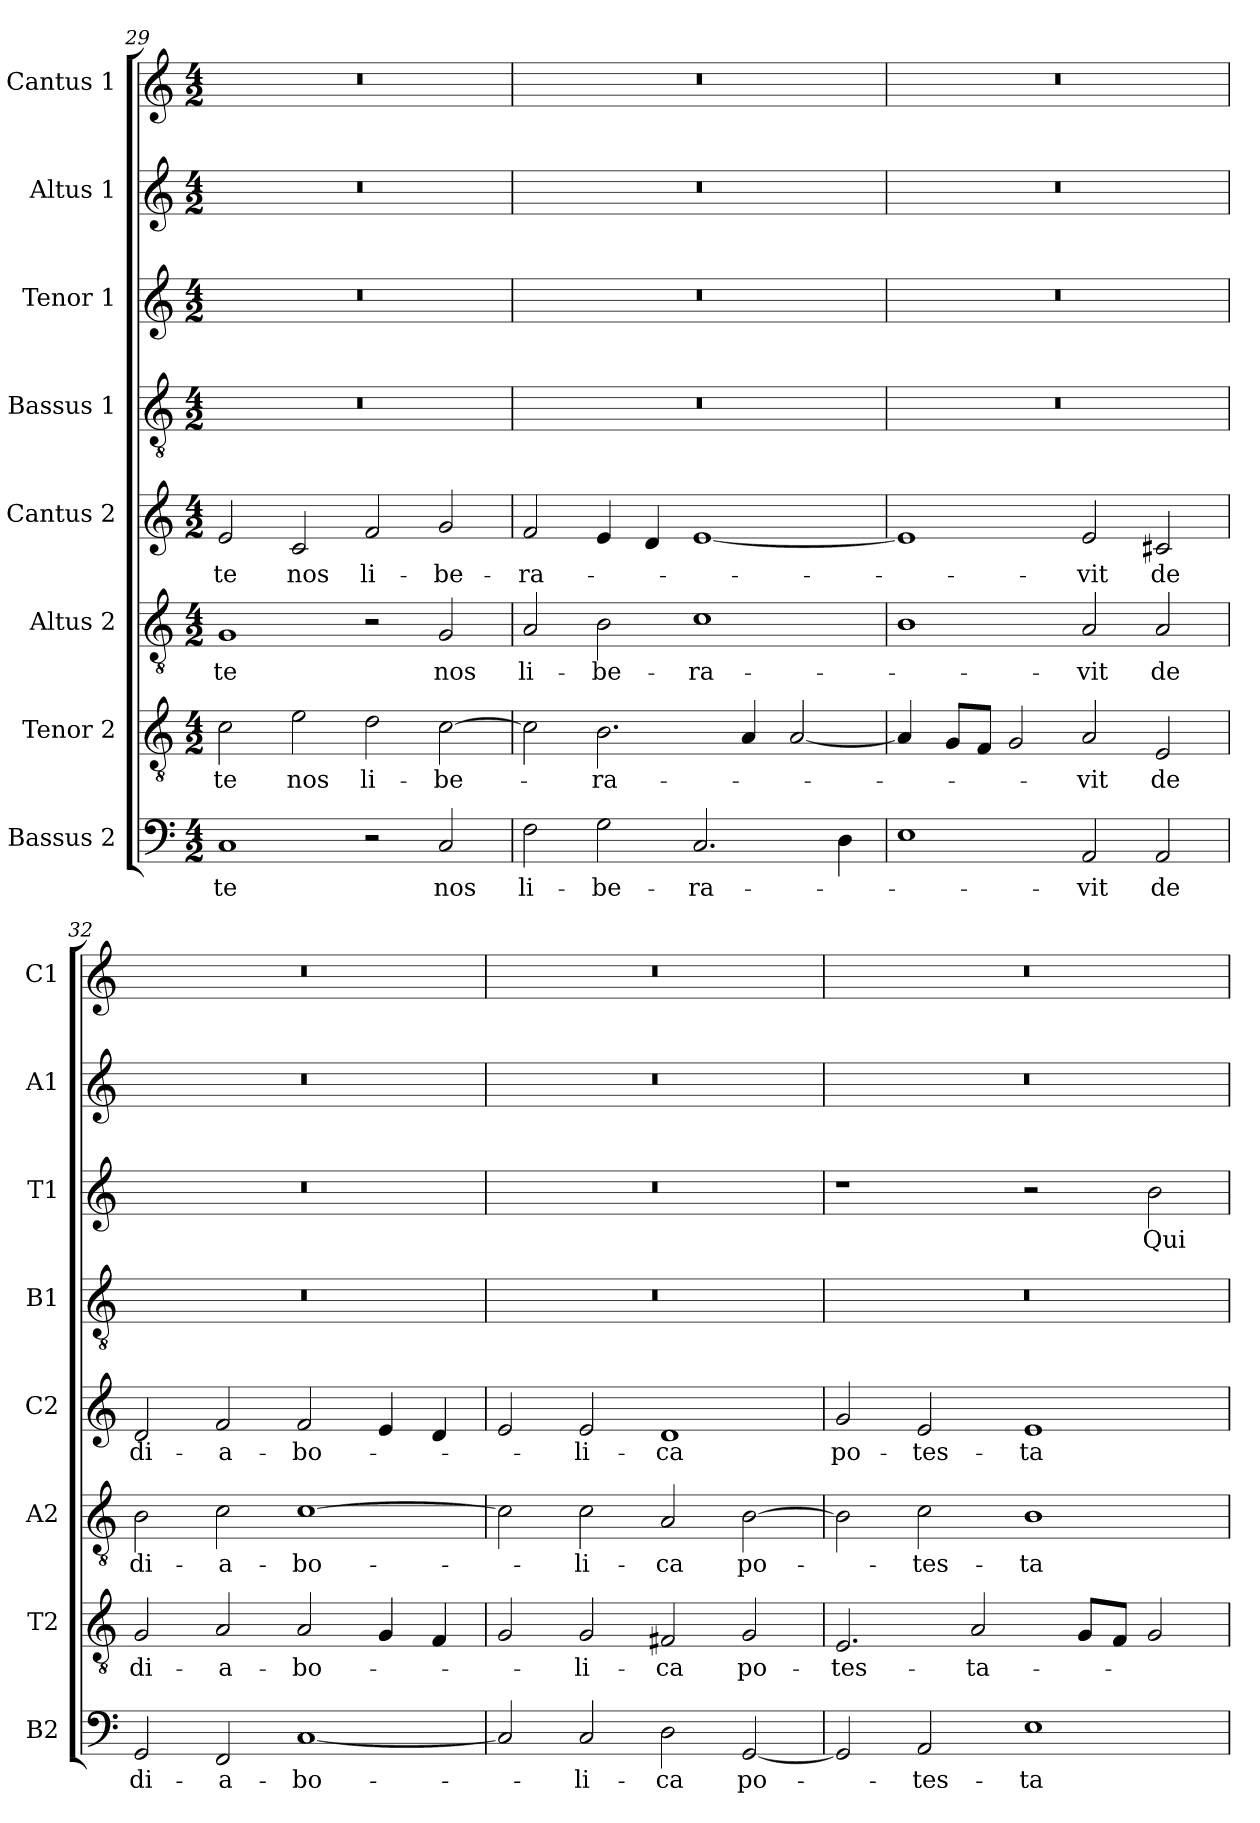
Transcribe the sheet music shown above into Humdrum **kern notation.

**kern	**text	**kern	**text	**kern	**text	**kern	**text	**kern	**kern	**text	**kern	**kern
*part8	*part8	*part7	*part7	*part6	*part6	*part5	*part5	*part4	*part3	*part3	*part2	*part1
*staff8	*staff8	*staff7	*staff7	*staff6	*staff6	*staff5	*staff5	*staff4	*staff3	*staff3	*staff2	*staff1
*I"Bassus 2	*	*I"Tenor 2	*	*I"Altus 2	*	*I"Cantus 2	*	*I"Bassus 1	*I"Tenor 1	*	*I"Altus 1	*I"Cantus 1
*I'B2	*	*I'T2	*	*I'A2	*	*I'C2	*	*I'B1	*I'T1	*	*I'A1	*I'C1
*clefF4	*	*clefGv2	*	*clefGv2	*	*clefG2	*	*clefGv2	*clefG2	*	*clefG2	*clefG2
*k[]	*	*k[]	*	*k[]	*	*k[]	*	*k[]	*k[]	*	*k[]	*k[]
*C:	*	*C:	*	*C:	*	*C:	*	*C:	*C:	*	*C:	*C:
*M4/2	*	*M4/2	*	*M4/2	*	*M4/2	*	*M4/2	*M4/2	*	*M4/2	*M4/2
=29	=29	=29	=29	=29	=29	=29	=29	=29	=29	=29	=29	=29
!	!LO:LY:b	!	!LO:LY:b	!	!LO:LY:b	!	!LO:LY:b	!	!	!	!	!
1C	-te	2c\	-te	1G	-te	2e/	-te	0r	0r	.	0r	0r
!	!	!	!LO:LY:b	!	!	!	!LO:LY:b	!	!	!	!	!
.	.	2e\	nos	.	.	2c/	nos	.	.	.	.	.
!	!	!	!LO:LY:b	!	!	!	!LO:LY:b	!	!	!	!	!
2r	.	2d\	li-	2r	.	2f/	li-	.	.	.	.	.
!	!LO:LY:b	!	!LO:LY:b	!	!LO:LY:b	!	!LO:LY:b	!	!	!	!	!
2C/	nos	[2c\	-be-	2G/	nos	2g/	-be-	.	.	.	.	.
=30	=30	=30	=30	=30	=30	=30	=30	=30	=30	=30	=30	=30
!	!LO:LY:b	!	!	!	!LO:LY:b	!	!LO:LY:b	!	!	!	!	!
2F\	li-	2c\]	.	2A/	li-	2f/	-ra-	0r	0r	.	0r	0r
!	!LO:LY:b	!	!LO:LY:b	!	!LO:LY:b	!	!	!	!	!	!	!
2G\	-be-	2.B\	-ra-	2B\	-be-	4e/	.	.	.	.	.	.
.	.	.	.	.	.	4d/	.	.	.	.	.	.
!	!LO:LY:b	!	!	!	!LO:LY:b	!	!	!	!	!	!	!
2.C/	-ra-	.	.	1c	-ra-	[1e	.	.	.	.	.	.
.	.	4A/	.	.	.	.	.	.	.	.	.	.
.	.	[2A/	.	.	.	.	.	.	.	.	.	.
4D\	.	.	.	.	.	.	.	.	.	.	.	.
!!LO:LB:g=z
=31	=31	=31	=31	=31	=31	=31	=31	=31	=31	=31	=31	=31
1E	.	4A/]	.	1B	.	1e]	.	0r	0r	.	0r	0r
.	.	8G/L	.	.	.	.	.	.	.	.	.	.
.	.	8F/J	.	.	.	.	.	.	.	.	.	.
.	.	2G/	.	.	.	.	.	.	.	.	.	.
!	!LO:LY:b	!	!LO:LY:b	!	!LO:LY:b	!	!LO:LY:b	!	!	!	!	!
2AA/	-vit	2A/	-vit	2A/	-vit	2e/	-vit	.	.	.	.	.
!	!LO:LY:b	!	!LO:LY:b	!	!LO:LY:b	!	!LO:LY:b	!	!	!	!	!
2AA/	de	2E/	de	2A/	de	2c#X/	de	.	.	.	.	.
=32	=32	=32	=32	=32	=32	=32	=32	=32	=32	=32	=32	=32
!	!LO:LY:b	!	!LO:LY:b	!	!LO:LY:b	!	!LO:LY:b	!	!	!	!	!
2GG/	di-	2G/	di-	2B\	di-	2d/	di-	0r	0r	.	0r	0r
!	!LO:LY:b	!	!LO:LY:b	!	!LO:LY:b	!	!LO:LY:b	!	!	!	!	!
2FF/	-a-	2A/	-a-	2c\	-a-	2f/	-a-	.	.	.	.	.
!	!LO:LY:b	!	!LO:LY:b	!	!LO:LY:b	!	!LO:LY:b	!	!	!	!	!
[1C	-bo-	2A/	-bo-	[1c	-bo-	2f/	-bo-	.	.	.	.	.
.	.	4G/	.	.	.	4e/	.	.	.	.	.	.
.	.	4F/	.	.	.	4d/	.	.	.	.	.	.
=33	=33	=33	=33	=33	=33	=33	=33	=33	=33	=33	=33	=33
2C/]	.	2G/	.	2c\]	.	2e/	.	0r	0r	.	0r	0r
!	!LO:LY:b	!	!LO:LY:b	!	!LO:LY:b	!	!LO:LY:b	!	!	!	!	!
2C/	-li-	2G/	-li-	2c\	-li-	2e/	-li-	.	.	.	.	.
!	!LO:LY:b	!	!LO:LY:b	!	!LO:LY:b	!	!LO:LY:b	!	!	!	!	!
2D\	-ca	2F#X/	-ca	2A/	-ca	1d	-ca	.	.	.	.	.
!	!LO:LY:b	!	!LO:LY:b	!	!LO:LY:b	!	!	!	!	!	!	!
[2GG/	po-	2G/	po-	[2B\	po-	.	.	.	.	.	.	.
=34	=34	=34	=34	=34	=34	=34	=34	=34	=34	=34	=34	=34
!	!	!	!LO:LY:b	!	!	!	!LO:LY:b	!	!	!	!	!
2GG/]	.	2.E/	-tes-	2B\]	.	2g/	po-	0r	1r	.	0r	0r
!	!LO:LY:b	!	!	!	!LO:LY:b	!	!LO:LY:b	!	!	!	!	!
2AA/	-tes-	.	.	2c\	-tes-	2e/	-tes-	.	.	.	.	.
!	!	!	!LO:LY:b	!	!	!	!	!	!	!	!	!
.	.	2A/	-ta-	.	.	.	.	.	.	.	.	.
!	!LO:LY:b	!	!	!	!LO:LY:b	!	!LO:LY:b	!	!	!	!	!
1E	-ta-	.	.	1B	-ta-	1e	-ta-	.	2r	.	.	.
.	.	8G/L	.	.	.	.	.	.	.	.	.	.
.	.	8F/J	.	.	.	.	.	.	.	.	.	.
!	!	!	!	!	!	!	!	!	!	!LO:LY:b	!	!
.	.	2G/	.	.	.	.	.	.	2b\	Qui	.	.
=	=	=	=	=	=	=	=	=	=	=	=	=
*-	*-	*-	*-	*-	*-	*-	*-	*-	*-	*-	*-	*-
